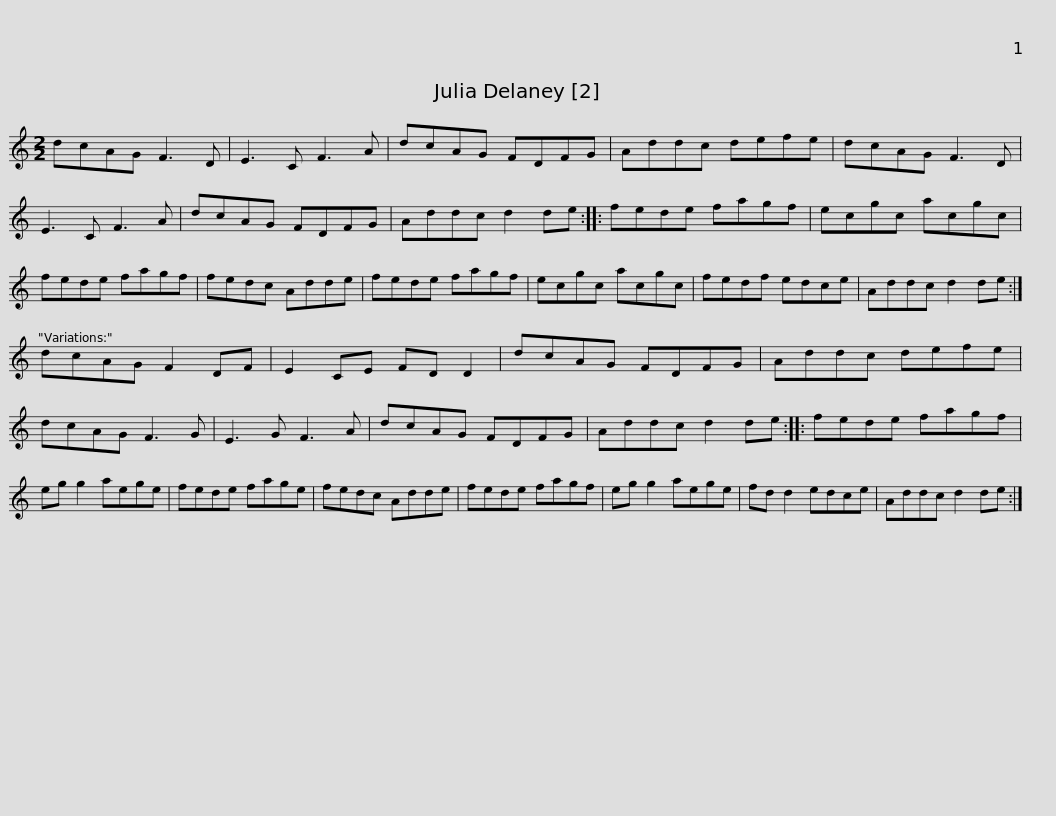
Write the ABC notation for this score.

X:1
L:1/8
M:2/2
I:linebreak $
K:C
V:1 treble
V:1
 dcAG F3 D | E3 C F3 A | dcAG FDFG | Addc defe | dcAG F3 D | %5
 E3 C F3 A |$ dcAG FDFG | Addc d2 de :: fede fagf | ecgc acgc | %10
 fede fagf |$ fedc Adde | fede fagf | ecgc acgc | fedf edce | %15
 Addc d2 de :| dcAG F2 DF |$ E2 CE FD D2 | dcAG FDFG | Addc defe | %20
 dcAG F3 G | E3 G F3 A | dcAG FDFG |$ Addc d2 de :: fede fagf | %25
 eg g2 aege | fede fage | fedc Adde |$ fede fagf | eg g2 aege | %30
 fd d2 edce | Addc d2 de :| %32
